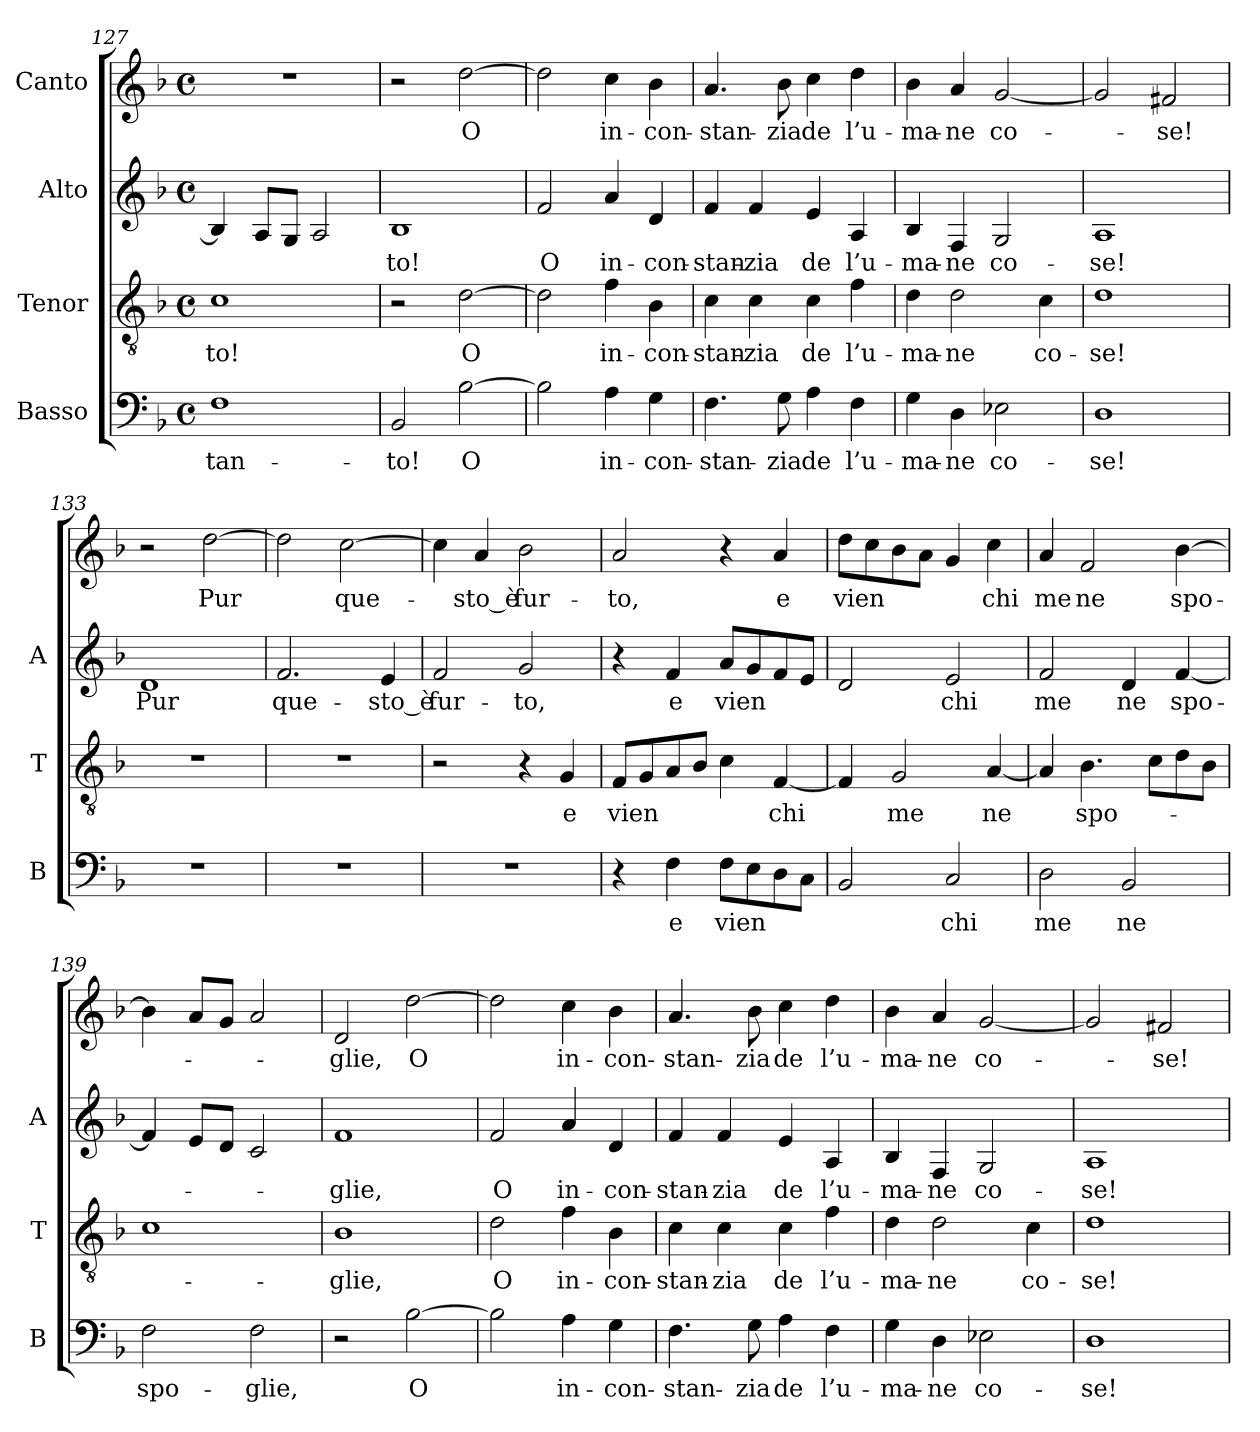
**kern	**text	**kern	**text	**kern	**text	**kern	**text
*part4	*part4	*part3	*part3	*part2	*part2	*part1	*part1
*staff4	*staff4	*staff3	*staff3	*staff2	*staff2	*staff1	*staff1
*I"Basso	*	*I"Tenor	*	*I"Alto	*	*I"Canto	*
*I'B	*	*I'T	*	*I'A	*	*	*
*clefF4	*	*clefGv2	*	*clefG2	*	*clefG2	*
*k[b-]	*	*k[b-]	*	*k[b-]	*	*k[b-]	*
*F:	*	*F:	*	*F:	*	*F:	*
*M4/4	*	*M4/4	*	*M4/4	*	*M4/4	*
*met(c)	*	*met(c)	*	*met(c)	*	*met(c)	*
=127	=127	=127	=127	=127	=127	=127	=127
1F	tan-	1c	-to!	4B-]	.	1r	.
.	.	.	.	8AL	.	.	.
.	.	.	.	8GJ	.	.	.
.	.	.	.	2A	.	.	.
=128	=128	=128	=128	=128	=128	=128	=128
2BB-	-to!	2r	.	1B-	-to!	2r	.
[2B-	-O	[2d	-O	.	.	[2dd	-O
=129	=129	=129	=129	=129	=129	=129	=129
2B-]	.	2d]	.	2f	-O	2dd]	.
4A	in-	4f	in-	4a	in-	4cc	in-
4G	con-	4B-	con-	4d	con-	4b-	con-
=130	=130	=130	=130	=130	=130	=130	=130
4.F	stan-	4c	stan-	4f	stan-	4.a	stan-
.	.	4c	-zia	4f	-zia	.	.
8G	-zia	.	.	.	.	8b-	-zia
4A	-de	4c	-de	4e	-de	4cc	-de
4F	l’u-	4f	l’u-	4A	l’u-	4dd	l’u-
=131	=131	=131	=131	=131	=131	=131	=131
4G	ma-	4d	ma-	4B-	ma-	4b-	ma-
4D	-ne	2d	-ne	4F	-ne	4a	-ne
2E-X	co-	.	.	2G	co-	[2g	co-
.	.	4c	co-	.	.	.	.
=132	=132	=132	=132	=132	=132	=132	=132
1D	-se!	1d	-se!	1A	-se!	2g]	.
.	.	.	.	.	.	2f#X	-se!
=133	=133	=133	=133	=133	=133	=133	=133
1r	.	1r	.	1d	-Pur	2r	.
.	.	.	.	.	.	[2dd	-Pur
=134	=134	=134	=134	=134	=134	=134	=134
1r	.	1r	.	2.f	que-	2dd]	.
.	.	.	.	.	.	[2cc	que-
.	.	.	.	4e	-sto_è	.	.
=135	=135	=135	=135	=135	=135	=135	=135
1r	.	2r	.	2f	fur-	4cc]	.
.	.	.	.	.	.	4a	-sto_è
.	.	4r	.	2g	-to,	2b-	fur-
.	.	4G	-e	.	.	.	.
=136	=136	=136	=136	=136	=136	=136	=136
4r	.	8FL	-vien	4r	.	2a	-to,
.	.	8G	.	.	.	.	.
4F	-e	8A	.	4f	-e	.	.
.	.	8B-J	.	.	.	.	.
8FL	-vien	4c	.	8aL	-vien	4r	.
8E	.	.	.	8g	.	.	.
8D	.	[4F	-chi	8f	.	4a	-e
8CJ	.	.	.	8eJ	.	.	.
=137	=137	=137	=137	=137	=137	=137	=137
2BB-	.	4F]	.	2d	.	8ddL	-vien
.	.	.	.	.	.	8cc	.
.	.	2G	-me	.	.	8b-	.
.	.	.	.	.	.	8aJ	.
2C	-chi	.	.	2e	-chi	4g	.
.	.	[4A	-ne	.	.	4cc	-chi
!!LO:PB:g=z
=138	=138	=138	=138	=138	=138	=138	=138
2D	-me	4A]	.	2f	-me	4a	-me
.	.	4.B-	spo-	.	.	2f	-ne
2BB-	-ne	.	.	4d	-ne	.	.
.	.	8cL	.	.	.	.	.
.	.	8d	.	[4f	spo-	[4b-	spo-
.	.	8B-J	.	.	.	.	.
=139	=139	=139	=139	=139	=139	=139	=139
2F	spo-	1c	.	4f]	.	4b-]	.
.	.	.	.	8eL	.	8aL	.
.	.	.	.	8dJ	.	8gJ	.
2F	-glie,	.	.	2c	.	2a	.
=140	=140	=140	=140	=140	=140	=140	=140
2r	.	1B-	-glie,	1f	-glie,	2d	-glie,
[2B-	-O	.	.	.	.	[2dd	-O
=141	=141	=141	=141	=141	=141	=141	=141
2B-]	.	2d	-O	2f	-O	2dd]	.
4A	in-	4f	in-	4a	in-	4cc	in-
4G	con-	4B-	con-	4d	con-	4b-	con-
=142	=142	=142	=142	=142	=142	=142	=142
4.F	stan-	4c	stan-	4f	stan-	4.a	stan-
.	.	4c	-zia	4f	-zia	.	.
8G	-zia	.	.	.	.	8b-	-zia
4A	-de	4c	-de	4e	-de	4cc	-de
4F	l’u-	4f	l’u-	4A	l’u-	4dd	l’u-
=143	=143	=143	=143	=143	=143	=143	=143
4G	ma-	4d	ma-	4B-	ma-	4b-	ma-
4D	-ne	2d	-ne	4F	-ne	4a	-ne
2E-X	co-	.	.	2G	co-	[2g	co-
.	.	4c	co-	.	.	.	.
=144	=144	=144	=144	=144	=144	=144	=144
1D	-se!	1d	-se!	1A	-se!	2g]	.
.	.	.	.	.	.	2f#X	-se!
=	=	=	=	=	=	=	=
*-	*-	*-	*-	*-	*-	*-	*-
